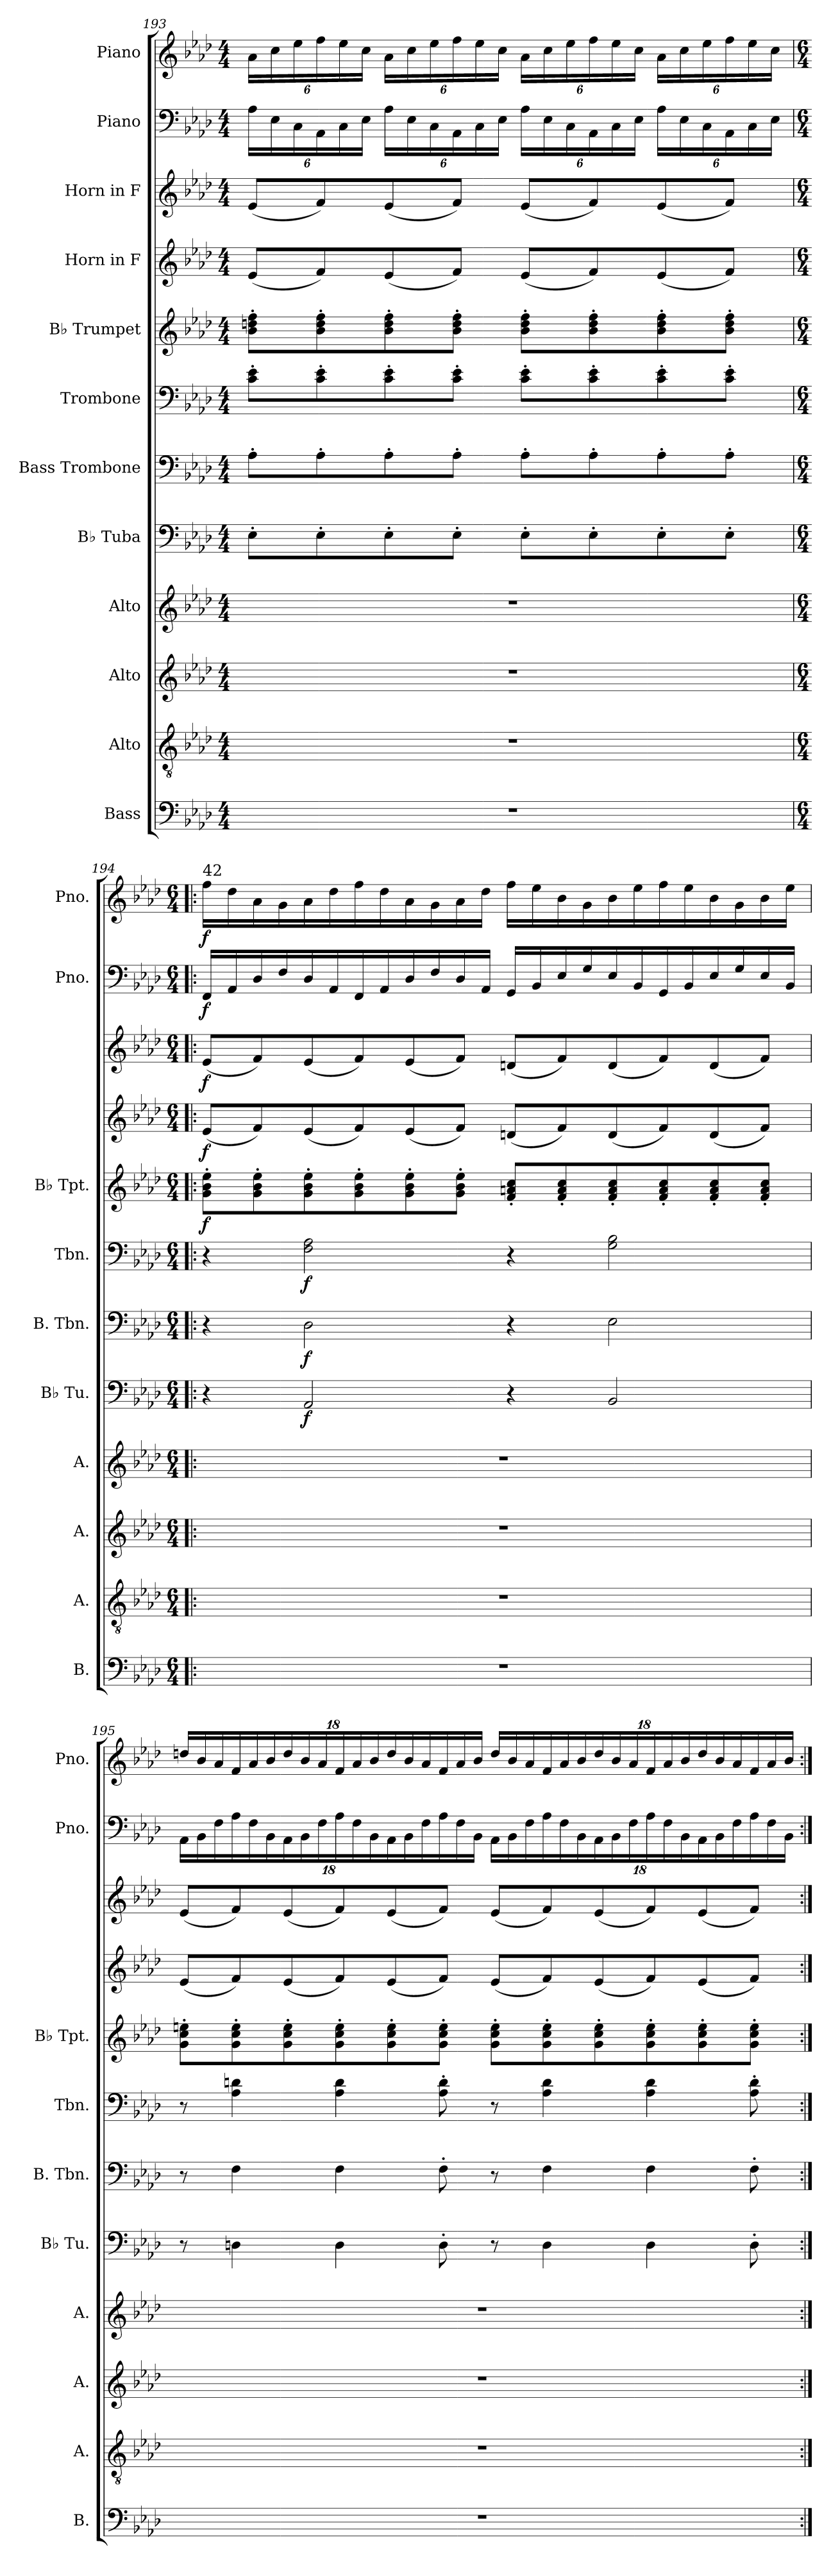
**kern	**kern	**kern	**kern	**kern	**dynam	**kern	**dynam	**kern	**dynam	**kern	**dynam	**kern	**dynam	**kern	**dynam	**kern	**dynam	**kern	**dynam
*part12	*part11	*part10	*part9	*part8	*part8	*part7	*part7	*part6	*part6	*part5	*part5	*part4	*part4	*part3	*part3	*part2	*part2	*part1	*part1
*staff12	*staff11	*staff10	*staff9	*staff8	*staff8	*staff7	*staff7	*staff6	*staff6	*staff5	*staff5	*staff4	*staff4	*staff3	*staff3	*staff2	*staff2	*staff1	*staff1
*I"Bass	*I"Alto	*I"Alto	*I"Alto	*I"B♭ Tuba	*	*I"Bass Trombone	*	*I"Trombone	*	*I"B♭ Trumpet	*	*I"Horn in F	*	*I"Horn in F	*	*I"Piano	*	*I"Piano	*
*I'B.	*I'A.	*I'A.	*I'A.	*I'B♭ Tu.	*	*I'B. Tbn.	*	*I'Tbn.	*	*I'B♭ Tpt.	*	*	*	*	*	*I'Pno.	*	*I'Pno.	*
!!LO:PB:g=z
*clefF4	*clefGv2	*clefG2	*clefG2	*clefF4	*	*clefF4	*	*clefF4	*	*clefG2	*	*clefG2	*	*clefG2	*	*clefF4	*	*clefG2	*
*	*	*	*	*	*	*	*	*	*	*ITrd1c2	*	*ITrd4c7	*	*ITrd4c7	*	*	*	*	*
*k[b-e-a-d-]	*k[b-e-a-d-]	*k[b-e-a-d-]	*k[b-e-a-d-]	*k[b-e-a-d-]	*	*k[b-e-a-d-]	*	*k[b-e-a-d-]	*	*k[b-e-a-d-g-c-]	*	*k[b-e-a-d-g-]	*	*k[b-e-a-d-g-]	*	*k[b-e-a-d-]	*	*k[b-e-a-d-]	*
*M4/4	*M4/4	*M4/4	*M4/4	*M4/4	*	*M4/4	*	*M4/4	*	*M4/4	*	*M4/4	*	*M4/4	*	*M4/4	*	*M4/4	*
*	*	*	*	*	*	*	*	*	*	*	*	*	*	*	*	*Xbrackettup	*	*Xbrackettup	*
=193	=193	=193	=193	=193	=193	=193	=193	=193	=193	=193	=193	=193	=193	=193	=193	=193	=193	=193	=193
1r	1r	1r	1r	8E-'\L	.	8A-'\L	.	8c\' 8e-\'L	.	8a-\' 8ccn\' 8ee-\'L	.	(8A-/L	.	(8A-/L	.	24A-\LL	.	24a-\LL	.
.	.	.	.	.	.	.	.	.	.	.	.	.	.	.	.	24E-\	.	24cc\	.
.	.	.	.	.	.	.	.	.	.	.	.	.	.	.	.	24C\	.	24ee-\	.
.	.	.	.	8E-'\	.	8A-'\	.	8c\' 8e-\'	.	8a-\' 8cc\' 8ee-\'	.	8B-/)	.	8B-/)	.	24AA-\	.	24ff\	.
.	.	.	.	.	.	.	.	.	.	.	.	.	.	.	.	24C\	.	24ee-\	.
.	.	.	.	.	.	.	.	.	.	.	.	.	.	.	.	24E-\JJ	.	24cc\JJ	.
.	.	.	.	8E-'\	.	8A-'\	.	8c\' 8e-\'	.	8a-\' 8cc\' 8ee-\'	.	(8A-/	.	(8A-/	.	24A-\LL	.	24a-\LL	.
.	.	.	.	.	.	.	.	.	.	.	.	.	.	.	.	24E-\	.	24cc\	.
.	.	.	.	.	.	.	.	.	.	.	.	.	.	.	.	24C\	.	24ee-\	.
.	.	.	.	8E-'\J	.	8A-'\J	.	8c\' 8e-\'J	.	8a-\' 8cc\' 8ee-\'J	.	8B-/J)	.	8B-/J)	.	24AA-\	.	24ff\	.
.	.	.	.	.	.	.	.	.	.	.	.	.	.	.	.	24C\	.	24ee-\	.
.	.	.	.	.	.	.	.	.	.	.	.	.	.	.	.	24E-\JJ	.	24cc\JJ	.
.	.	.	.	8E-'\L	.	8A-'\L	.	8c\' 8e-\'L	.	8a-\' 8cc\' 8ee-\'L	.	(8A-/L	.	(8A-/L	.	24A-\LL	.	24a-\LL	.
.	.	.	.	.	.	.	.	.	.	.	.	.	.	.	.	24E-\	.	24cc\	.
.	.	.	.	.	.	.	.	.	.	.	.	.	.	.	.	24C\	.	24ee-\	.
.	.	.	.	8E-'\	.	8A-'\	.	8c\' 8e-\'	.	8a-\' 8cc\' 8ee-\'	.	8B-/)	.	8B-/)	.	24AA-\	.	24ff\	.
.	.	.	.	.	.	.	.	.	.	.	.	.	.	.	.	24C\	.	24ee-\	.
.	.	.	.	.	.	.	.	.	.	.	.	.	.	.	.	24E-\JJ	.	24cc\JJ	.
.	.	.	.	8E-'\	.	8A-'\	.	8c\' 8e-\'	.	8a-\' 8cc\' 8ee-\'	.	(8A-/	.	(8A-/	.	24A-\LL	.	24a-\LL	.
.	.	.	.	.	.	.	.	.	.	.	.	.	.	.	.	24E-\	.	24cc\	.
.	.	.	.	.	.	.	.	.	.	.	.	.	.	.	.	24C\	.	24ee-\	.
.	.	.	.	8E-'\J	.	8A-'\J	.	8c\' 8e-\'J	.	8a-\' 8cc\' 8ee-\'J	.	8B-/J)	.	8B-/J)	.	24AA-\	.	24ff\	.
.	.	.	.	.	.	.	.	.	.	.	.	.	.	.	.	24C\	.	24ee-\	.
.	.	.	.	.	.	.	.	.	.	.	.	.	.	.	.	24E-\JJ	.	24cc\JJ	.
!!LO:PB:g=z
=194!|:	=194!|:	=194!|:	=194!|:	=194!|:	=194!|:	=194!|:	=194!|:	=194!|:	=194!|:	=194!|:	=194!|:	=194!|:	=194!|:	=194!|:	=194!|:	=194!|:	=194!|:	=194!|:	=194!|:
*M6/4	*M6/4	*M6/4	*M6/4	*M6/4	*	*M6/4	*	*M6/4	*	*M6/4	*	*M6/4	*	*M6/4	*	*M6/4	*	*M6/4	*
!	!	!	!	!	!	!	!	!	!	!	!	!	!	!	!	!	!	!LO:TX:a:t=42	!
!	!	!	!	!	!	!	!	!	!	!	!LO:DY:b	!	!LO:DY:b	!	!LO:DY:b	!	!LO:DY:b	!	!LO:DY:b
1.r	1.r	1.r	1.r	4r	.	4r	.	4r	.	8f\' 8a-\' 8dd-\'L	f	(8A-/L	f	(8A-/L	f	16FF/LL	f	16ff\LL	f
.	.	.	.	.	.	.	.	.	.	.	.	.	.	.	.	16AA-/	.	16dd-\	.
.	.	.	.	.	.	.	.	.	.	8f\' 8a-\' 8dd-\'	.	8B-/)	.	8B-/)	.	16D-/	.	16a-\	.
.	.	.	.	.	.	.	.	.	.	.	.	.	.	.	.	16F/	.	16g\	.
!	!	!	!	!	!LO:DY:b	!	!LO:DY:b	!	!LO:DY:b	!	!	!	!	!	!	!	!	!	!
.	.	.	.	2AA-/	f	2D-\	f	2F\ 2A-\	f	8f\' 8a-\' 8dd-\'	.	(8A-/	.	(8A-/	.	16D-/	.	16a-\	.
.	.	.	.	.	.	.	.	.	.	.	.	.	.	.	.	16AA-/	.	16dd-\	.
.	.	.	.	.	.	.	.	.	.	8f\' 8a-\' 8dd-\'	.	8B-/)	.	8B-/)	.	16FF/	.	16ff\	.
.	.	.	.	.	.	.	.	.	.	.	.	.	.	.	.	16AA-/	.	16dd-\	.
.	.	.	.	.	.	.	.	.	.	8f\' 8a-\' 8dd-\'	.	(8A-/	.	(8A-/	.	16D-/	.	16a-\	.
.	.	.	.	.	.	.	.	.	.	.	.	.	.	.	.	16F/	.	16g\	.
.	.	.	.	.	.	.	.	.	.	8f\' 8a-\' 8dd-\'J	.	8B-/J)	.	8B-/J)	.	16D-/	.	16a-\	.
.	.	.	.	.	.	.	.	.	.	.	.	.	.	.	.	16AA-/JJ	.	16dd-\JJ	.
.	.	.	.	4r	.	4r	.	4r	.	8e-/' 8gn/' 8b-/'L	.	(8Gn/L	.	(8Gn/L	.	16GG/LL	.	16ff\LL	.
.	.	.	.	.	.	.	.	.	.	.	.	.	.	.	.	16BB-/	.	16ee-\	.
.	.	.	.	.	.	.	.	.	.	8e-/' 8g/' 8b-/'	.	8B-/)	.	8B-/)	.	16E-/	.	16b-\	.
.	.	.	.	.	.	.	.	.	.	.	.	.	.	.	.	16G/	.	16g\	.
.	.	.	.	2BB-/	.	2E-\	.	2G\ 2B-\	.	8e-/' 8g/' 8b-/'	.	(8G/	.	(8G/	.	16E-/	.	16b-\	.
.	.	.	.	.	.	.	.	.	.	.	.	.	.	.	.	16BB-/	.	16ee-\	.
.	.	.	.	.	.	.	.	.	.	8e-/' 8g/' 8b-/'	.	8B-/)	.	8B-/)	.	16GG/	.	16ff\	.
.	.	.	.	.	.	.	.	.	.	.	.	.	.	.	.	16BB-/	.	16ee-\	.
.	.	.	.	.	.	.	.	.	.	8e-/' 8g/' 8b-/'	.	(8G/	.	(8G/	.	16E-/	.	16b-\	.
.	.	.	.	.	.	.	.	.	.	.	.	.	.	.	.	16G/	.	16g\	.
.	.	.	.	.	.	.	.	.	.	8e-/' 8g/' 8b-/'J	.	8B-/J)	.	8B-/J)	.	16E-/	.	16b-\	.
.	.	.	.	.	.	.	.	.	.	.	.	.	.	.	.	16BB-/JJ	.	16ee-\JJ	.
!!LO:PB:g=z
=195	=195	=195	=195	=195	=195	=195	=195	=195	=195	=195	=195	=195	=195	=195	=195	=195	=195	=195	=195
1.r	1.r	1.r	1.r	8r	.	8r	.	8r	.	8f\' 8b-\' 8ddn\'L	.	(8A-/L	.	(8A-/L	.	24AA-\LL	.	24ddn/LL	.
.	.	.	.	.	.	.	.	.	.	.	.	.	.	.	.	24BB-\	.	24b-/	.
.	.	.	.	.	.	.	.	.	.	.	.	.	.	.	.	24F\	.	24a-/	.
.	.	.	.	4Dn\	.	4F\	.	4A-\ 4dn\	.	8f\' 8b-\' 8dd\'	.	8B-/)	.	8B-/)	.	24A-\	.	24f/	.
.	.	.	.	.	.	.	.	.	.	.	.	.	.	.	.	24F\	.	24a-/	.
.	.	.	.	.	.	.	.	.	.	.	.	.	.	.	.	24BB-\	.	24b-/	.
.	.	.	.	.	.	.	.	.	.	8f\' 8b-\' 8dd\'	.	(8A-/	.	(8A-/	.	24AA-\	.	24dd/	.
.	.	.	.	.	.	.	.	.	.	.	.	.	.	.	.	24BB-\	.	24b-/	.
.	.	.	.	.	.	.	.	.	.	.	.	.	.	.	.	24F\	.	24a-/	.
.	.	.	.	4D\	.	4F\	.	4A-\ 4d\	.	8f\' 8b-\' 8dd\'	.	8B-/)	.	8B-/)	.	24A-\	.	24f/	.
.	.	.	.	.	.	.	.	.	.	.	.	.	.	.	.	24F\	.	24a-/	.
.	.	.	.	.	.	.	.	.	.	.	.	.	.	.	.	24BB-\	.	24b-/	.
.	.	.	.	.	.	.	.	.	.	8f\' 8b-\' 8dd\'	.	(8A-/	.	(8A-/	.	24AA-\	.	24dd/	.
.	.	.	.	.	.	.	.	.	.	.	.	.	.	.	.	24BB-\	.	24b-/	.
.	.	.	.	.	.	.	.	.	.	.	.	.	.	.	.	24F\	.	24a-/	.
.	.	.	.	8D'\	.	8F'\	.	8A-\' 8d\'	.	8f\' 8b-\' 8dd\'J	.	8B-/J)	.	8B-/J)	.	24A-\	.	24f/	.
.	.	.	.	.	.	.	.	.	.	.	.	.	.	.	.	24F\	.	24a-/	.
.	.	.	.	.	.	.	.	.	.	.	.	.	.	.	.	24BB-\JJ	.	24b-/JJ	.
.	.	.	.	8r	.	8r	.	8r	.	8f\' 8b-\' 8dd\'L	.	(8A-/L	.	(8A-/L	.	24AA-\LL	.	24dd/LL	.
.	.	.	.	.	.	.	.	.	.	.	.	.	.	.	.	24BB-\	.	24b-/	.
.	.	.	.	.	.	.	.	.	.	.	.	.	.	.	.	24F\	.	24a-/	.
.	.	.	.	4D\	.	4F\	.	4A-\ 4d\	.	8f\' 8b-\' 8dd\'	.	8B-/)	.	8B-/)	.	24A-\	.	24f/	.
.	.	.	.	.	.	.	.	.	.	.	.	.	.	.	.	24F\	.	24a-/	.
.	.	.	.	.	.	.	.	.	.	.	.	.	.	.	.	24BB-\	.	24b-/	.
.	.	.	.	.	.	.	.	.	.	8f\' 8b-\' 8dd\'	.	(8A-/	.	(8A-/	.	24AA-\	.	24dd/	.
.	.	.	.	.	.	.	.	.	.	.	.	.	.	.	.	24BB-\	.	24b-/	.
.	.	.	.	.	.	.	.	.	.	.	.	.	.	.	.	24F\	.	24a-/	.
.	.	.	.	4D\	.	4F\	.	4A-\ 4d\	.	8f\' 8b-\' 8dd\'	.	8B-/)	.	8B-/)	.	24A-\	.	24f/	.
.	.	.	.	.	.	.	.	.	.	.	.	.	.	.	.	24F\	.	24a-/	.
.	.	.	.	.	.	.	.	.	.	.	.	.	.	.	.	24BB-\	.	24b-/	.
.	.	.	.	.	.	.	.	.	.	8f\' 8b-\' 8dd\'	.	(8A-/	.	(8A-/	.	24AA-\	.	24dd/	.
.	.	.	.	.	.	.	.	.	.	.	.	.	.	.	.	24BB-\	.	24b-/	.
.	.	.	.	.	.	.	.	.	.	.	.	.	.	.	.	24F\	.	24a-/	.
.	.	.	.	8D'\	.	8F'\	.	8A-\' 8d\'	.	8f\' 8b-\' 8dd\'J	.	8B-/J)	.	8B-/J)	.	24A-\	.	24f/	.
.	.	.	.	.	.	.	.	.	.	.	.	.	.	.	.	24F\	.	24a-/	.
.	.	.	.	.	.	.	.	.	.	.	.	.	.	.	.	24BB-\JJ	.	24b-/JJ	.
=:|!	=:|!	=:|!	=:|!	=:|!	=:|!	=:|!	=:|!	=:|!	=:|!	=:|!	=:|!	=:|!	=:|!	=:|!	=:|!	=:|!	=:|!	=:|!	=:|!
*-	*-	*-	*-	*-	*-	*-	*-	*-	*-	*-	*-	*-	*-	*-	*-	*-	*-	*-	*-
